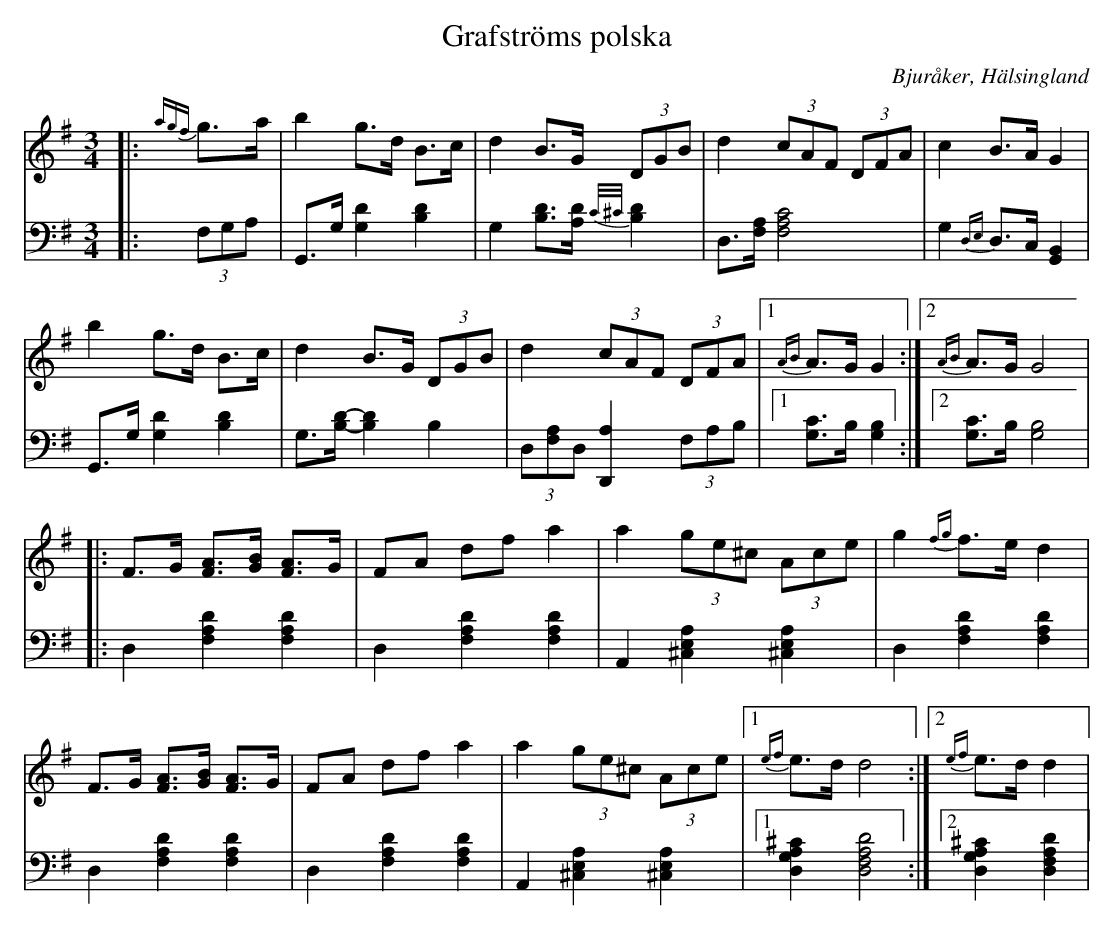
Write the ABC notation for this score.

X:1
T: Grafströms polska
O: Bjuråker, Hälsingland
M: 3/4
L: 1/8
K: G
V:1
V:2
V: 1
|:{agf}g>a|b2 g>d B>c|d2 B>G (3DGB|d2 (3cAF (3DFA|c2 B>A G2|
b2 g>d B>c|d2 B>G (3DGB|d2 (3cAF (3DFA|1 {AB}A>G G2:|2 {AB}A>G G4|
|:F>G [FA]>[GB] [FA]>G |FA df a2 |a2 (3ge^c (3Ace |g2 {fg}f>e d2 |
F>G [FA]>[GB] [FA]>G |FA df a2 |a2 (3ge^c (3Ace |1 {ef}e>d d4:|2 {ef}e>d d2|
V:2 clef=bass
|:(3F,G,A, | G,,>G, [G,2D2] [B,2D2]|G,2 [B,D]>[A,D] {C/^C/}[B,D]2|D,>[F,A,] [F,4A,4C4]| G,2 {D,E,}D,>C, [G,,2B,,2]|
 G,,>G, [G,2D2] [B,2D2]|G,>[B,D]-[B,2D2] B,2|(3D,[F,A,]D, [D,,2A,2] (3F,A,B,|1 [G,C]>B, [G,2B,2]:|2 [G,C]>B, [G,4B,4]|
|:D,2 [F,2A,2D2] [F,2A,2D2]|D,2 [F,2A,2D2] [F,2A,2D2]| A,,2 [^C,2E,2A,2] [^C,2E,2A,2]|D,2 [F,2A,2D2] [F,2A,2D2] |
D,2 [F,2A,2D2] [F,2A,2D2] | D,2 [F,2A,2D2] [F,2A,2D2] | A,,2 [^C,2E,2A,2] [^C,2E,2A,2]|1 [D,2G,2A,2^C2] [D,4F,4A,4D4]:|2 [D,2G,2A,2^C2] [D,2F,2A,2D2]|
